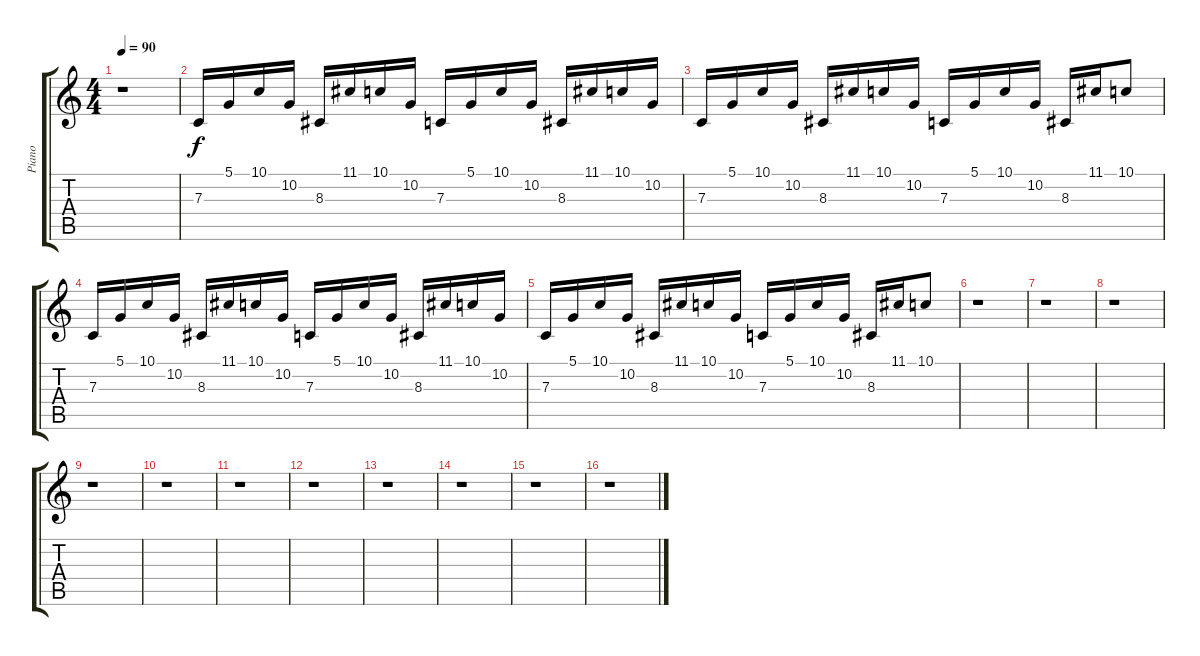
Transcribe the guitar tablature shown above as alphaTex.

\track ("Piano" "Piano") {instrument brightacousticpiano}
\staff {score tabs}
\tuning (D4 A3 F3 C3 G2 D2) {hide}
\ts (4 4)
\tempo 90
\clef g2
\ks c
r.1{dy f} |
7.3.16 5.1.16 10.1.16 10.2.16 8.3.16 11.1.16 10.1.16 10.2.16 7.3.16 5.1.16 10.1.16 10.2.16 8.3.16 11.1.16 10.1.16 10.2.16 |
7.3.16 5.1.16 10.1.16 10.2.16 8.3.16 11.1.16 10.1.16 10.2.16 7.3.16 5.1.16 10.1.16 10.2.16 8.3.16 11.1.16 10.1.8 |
7.3.16 5.1.16 10.1.16 10.2.16 8.3.16 11.1.16 10.1.16 10.2.16 7.3.16 5.1.16 10.1.16 10.2.16 8.3.16 11.1.16 10.1.16 10.2.16 |
7.3.16 5.1.16 10.1.16 10.2.16 8.3.16 11.1.16 10.1.16 10.2.16 7.3.16 5.1.16 10.1.16 10.2.16 8.3.16 11.1.16 10.1.8 |
r.1 |
r.1 |
r.1 |
r.1 |
r.1 |
r.1 |
r.1 |
r.1 |
r.1 |
r.1 |
r.1
